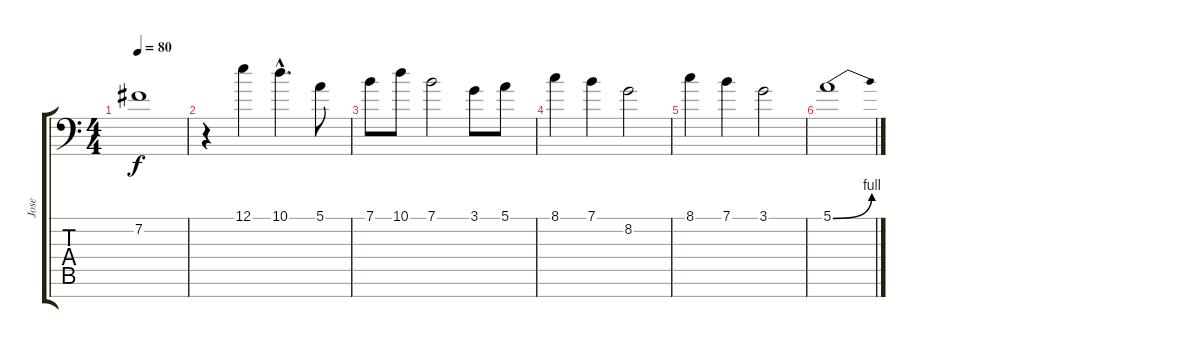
\track ("Jose" "Jose") {instrument pad1newage}
\staff {score tabs}
\tuning (E4 B3 G3 D3 A2 E2 C-1) {hide}
\ts (4 4)
\tempo 80
\clef f4
\ks c
7.2.1{dy f} |
r.4 12.1.4 10.1{hac}.4{d} 5.1.8 |
7.1.8 10.1.8 7.1.2 3.1.8 5.1.8 |
8.1.4 7.1.4 8.2.2 |
8.1.4 7.1.4 3.1.2 |
5.1{be (bend 0 0 60 4)}.1
